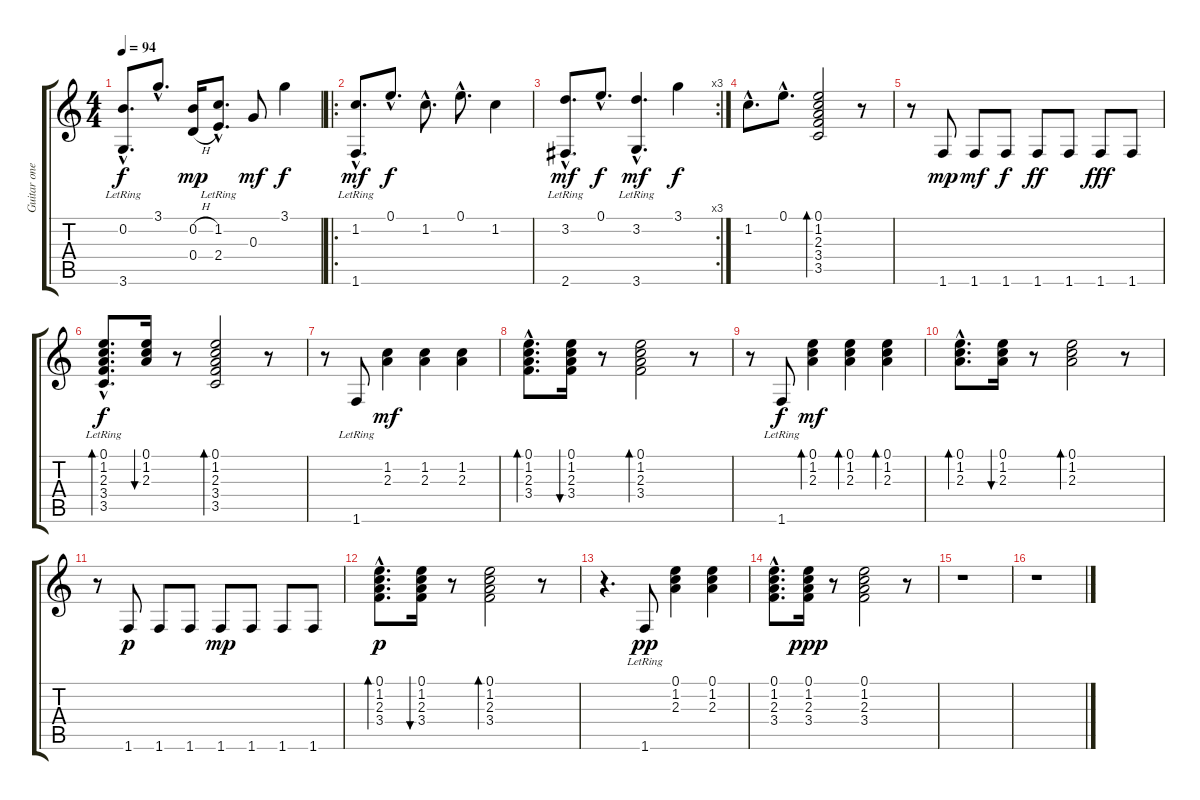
\track ("Guitar one" "Guitar one") {instrument acousticguitarsteel}
\staff {score tabs}
\tuning (E4 B3 G3 D3 A2 E2) {hide}
\ts (4 4)
\tempo 94
\clef g2
\ks c
(0.2{hac} 3.6{hac lr}).8{d dy f} 3.1{hac}.8{d} (0.2{h} 0.4{h}).16{dy mp} (1.2{hac lr} 2.4{hac lr}).8{d} 0.3.8{dy mf} 3.1.4{dy f} |
\ro
(1.2{hac lr} 1.6{hac lr}).8{d dy mf} 0.1{hac}.8{d dy f} 1.2{hac}.8{d} 0.1{hac}.8{d} 1.2.4 |
\rc 3
(3.2{hac} 2.6{hac lr}).8{d dy mf} 0.1{hac}.8{d dy f} (3.2{hac lr} 3.6{hac lr}).4{d dy mf} 3.1.4{dy f} |
1.2{hac}.8{d} 0.1{hac}.8{d} (0.1 1.2 2.3 3.4 3.5).2{bd 60} r.8 |
r.8 1.6.8{dy mp} 1.6.8{dy mf} 1.6.8{dy f} 1.6.8{dy ff} 1.6.8 1.6.8{dy fff} 1.6.8 |
(0.1{hac} 1.2{hac} 2.3{hac} 3.4{hac lr} 3.5{hac lr}).8{d bd 60 dy f} (0.1 1.2 2.3).16{bu 60} r.8 (0.1 1.2 2.3 3.4 3.5).2{bd 60} r.8 |
r.8 1.6{lr}.8 (1.2 2.3).4{dy mf} (1.2 2.3).4 (1.2 2.3).4 |
(0.1{hac} 1.2{hac} 2.3{hac} 3.4{hac}).8{d bd 60} (0.1 1.2 2.3 3.4).16{bu 60} r.8 (0.1 1.2 2.3 3.4).2{bd 60} r.8 |
r.8 1.6{lr}.8{dy f} (0.1 1.2 2.3).4{bd 60 dy mf} (0.1 1.2 2.3).4{bd 60} (0.1 1.2 2.3).4{bd 60} |
(0.1{hac} 1.2{hac} 2.3{hac}).8{d bd 60} (0.1 1.2 2.3).16{bu 60} r.8 (0.1 1.2 2.3).2{bd 60} r.8 |
r.8 1.6.8{dy p} 1.6.8 1.6.8 1.6.8{dy mp} 1.6.8 1.6.8 1.6.8 |
(0.1{hac} 1.2{hac} 2.3{hac} 3.4{hac}).8{d bd 60 dy p} (0.1 1.2 2.3 3.4).16{bu 60} r.8 (0.1 1.2 2.3 3.4).2{bd 60} r.8 |
r.4{d} 1.6{lr}.8{dy pp} (0.1 1.2 2.3).4 (0.1 1.2 2.3).4 |
(0.1{hac} 1.2{hac} 2.3{hac} 3.4{hac}).8{d} (0.1 1.2 2.3 3.4).16{dy ppp} r.8 (0.1 1.2 2.3 3.4).2 r.8 |
r.1 |
r.1
